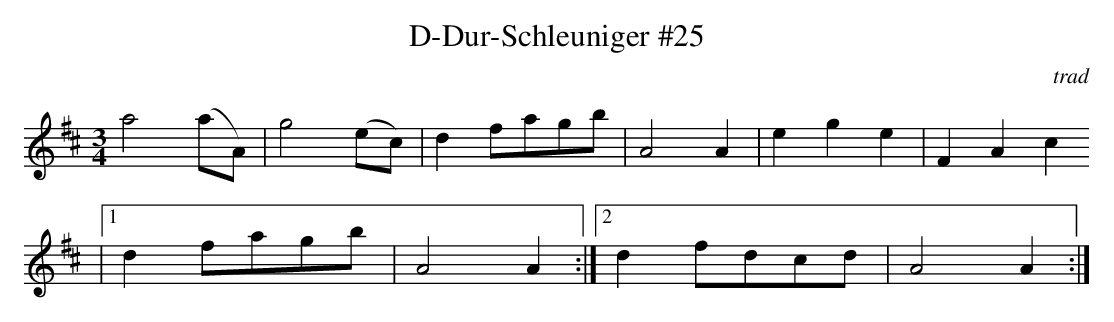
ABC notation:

X:1
T:D-Dur-Schleuniger #25
M:3/4
L:1/8
C:trad
K:D
a4  (aA)|g4  (ec)|d2 fagb|A4  A2|e2 g2 e2 |F2 A2 c2
|1d2 fagb|A4  A2 :|2d2 fdcd|A4  A2:|
